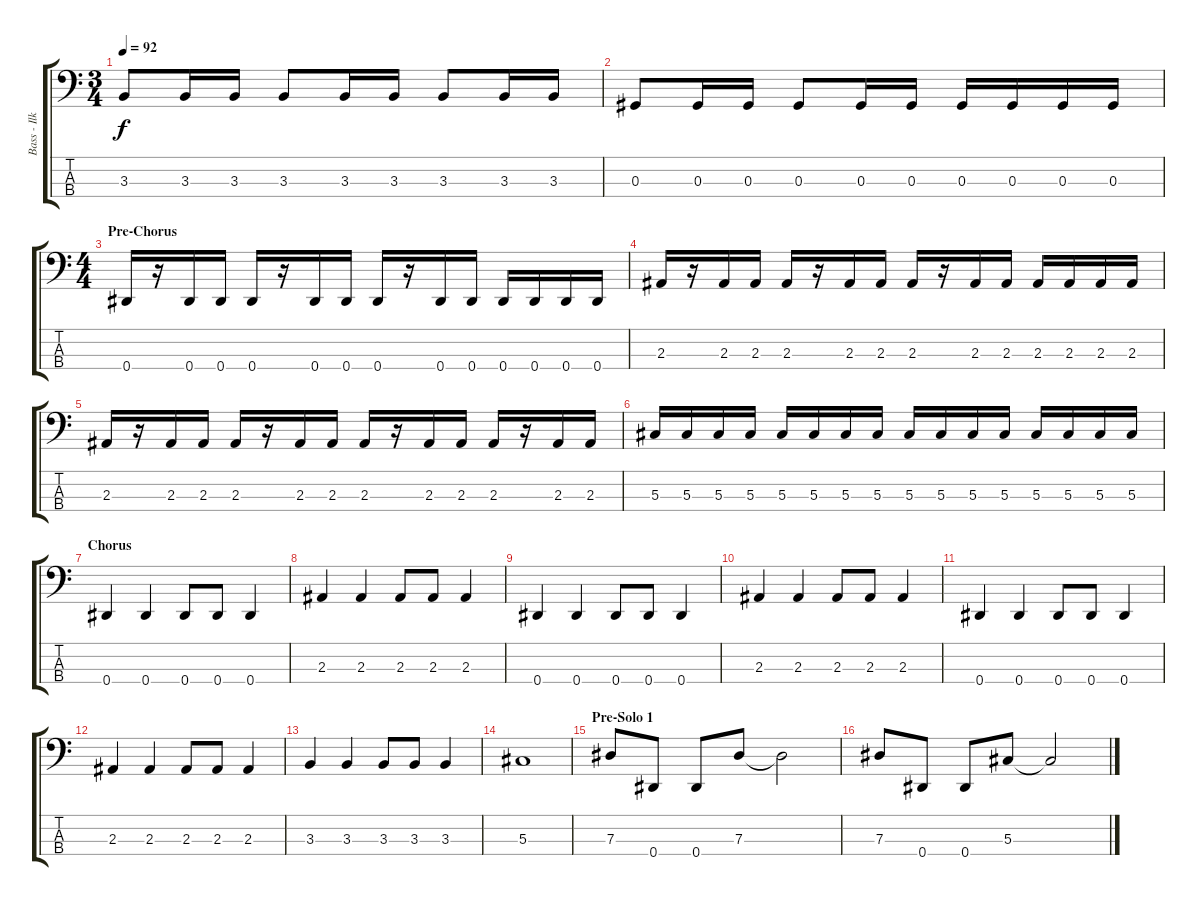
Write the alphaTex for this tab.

\track ("Bass - Ilker Erstin" "Bass - Ilk") {instrument electricbassfinger}
\staff {score tabs}
\tuning (Gb2 Db2 Ab1 Eb1) {hide}
\ts (3 4)
\tempo 92
\clef f4
\ks c
3.3.8{dy f} 3.3.16 3.3.16 3.3.8 3.3.16 3.3.16 3.3.8 3.3.16 3.3.16 |
0.3.8 0.3.16 0.3.16 0.3.8 0.3.16 0.3.16 0.3.16 0.3.16 0.3.16 0.3.16 |
\ts (4 4)
\section ("" "Pre-Chorus")
0.4.16 r.16 0.4.16 0.4.16 0.4.16 r.16 0.4.16 0.4.16 0.4.16 r.16 0.4.16 0.4.16 0.4.16 0.4.16 0.4.16 0.4.16 |
2.3.16 r.16 2.3.16 2.3.16 2.3.16 r.16 2.3.16 2.3.16 2.3.16 r.16 2.3.16 2.3.16 2.3.16 2.3.16 2.3.16 2.3.16 |
2.3.16 r.16 2.3.16 2.3.16 2.3.16 r.16 2.3.16 2.3.16 2.3.16 r.16 2.3.16 2.3.16 2.3.16 r.16 2.3.16 2.3.16 |
5.3.16 5.3.16 5.3.16 5.3.16 5.3.16 5.3.16 5.3.16 5.3.16 5.3.16 5.3.16 5.3.16 5.3.16 5.3.16 5.3.16 5.3.16 5.3.16 |
\section ("" "Chorus")
0.4.4 0.4.4 0.4.8 0.4.8 0.4.4 |
2.3.4 2.3.4 2.3.8 2.3.8 2.3.4 |
0.4.4 0.4.4 0.4.8 0.4.8 0.4.4 |
2.3.4 2.3.4 2.3.8 2.3.8 2.3.4 |
0.4.4 0.4.4 0.4.8 0.4.8 0.4.4 |
2.3.4 2.3.4 2.3.8 2.3.8 2.3.4 |
3.3.4 3.3.4 3.3.8 3.3.8 3.3.4 |
5.3.1 |
\section ("" "Pre-Solo 1")
7.3.8 0.4.8 0.4.8 7.3.8 7.3{t}.2 |
7.3.8 0.4.8 0.4.8 5.3.8 5.3{t}.2
